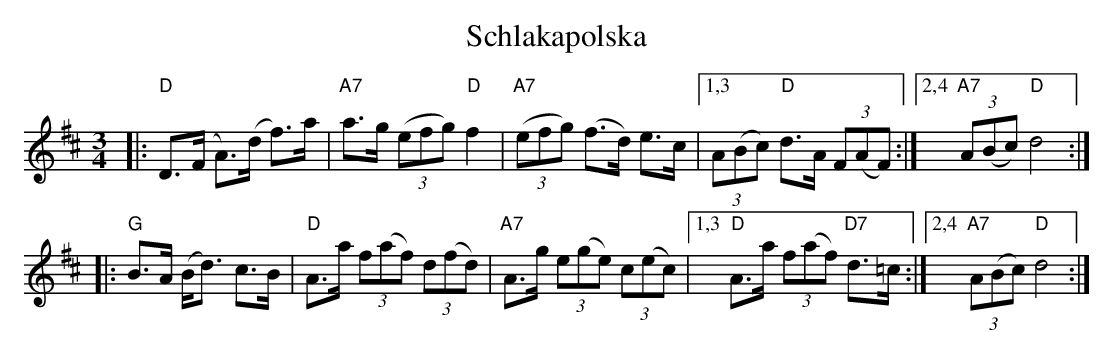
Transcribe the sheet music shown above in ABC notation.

X:1
T: Schlakapolska
M: 3/4
L: 1/8
K: D
|: "D"D>(F A)>(d f)>a | "A7"a>g (3(efg) "D"f2 \
| "A7"(3(efg) (f>d) e>c |1,3 (3A(Bc) "D"d>A (3F(AF) \
                      :|2,4 "A7"(3A(Bc) "D"d4 :|
|: "G"B>A (B<d) c>B | "D"A>a (3f(af) (3d(fd) \
| "A7"A>g (3e(ge) (3c(ec) |1,3 "D"A>a (3f(af) "D7"d>=c \
                         :|2,4 "A7"(3A(Bc) "D"d4 :|
